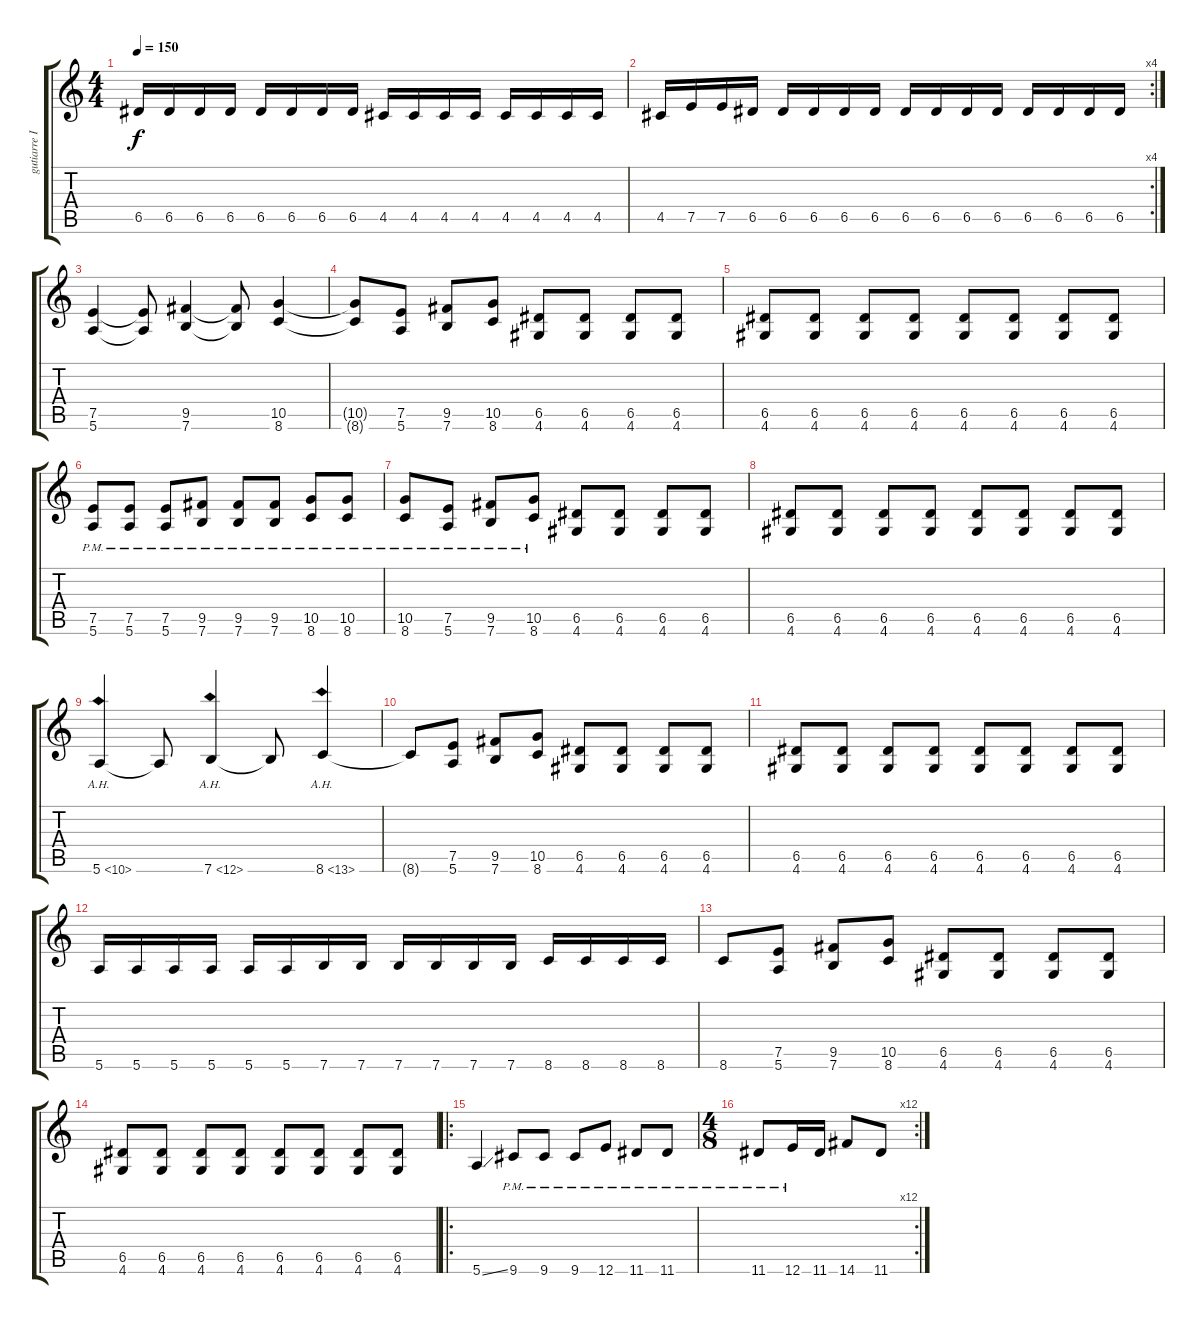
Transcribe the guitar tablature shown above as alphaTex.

\track ("gutiarre II" "gutiarre I") {instrument distortionguitar}
\staff {score tabs}
\tuning (E4 B3 G3 D3 A2 E2) {hide}
\ts (4 4)
\tempo 150
\clef g2
\ks c
6.5.16{dy f} 6.5.16 6.5.16 6.5.16 6.5.16 6.5.16 6.5.16 6.5.16 4.5.16 4.5.16 4.5.16 4.5.16 4.5.16 4.5.16 4.5.16 4.5.16 |
\rc 4
4.5.16 7.5.16 7.5.16 6.5.16 6.5.16 6.5.16 6.5.16 6.5.16 6.5.16 6.5.16 6.5.16 6.5.16 6.5.16 6.5.16 6.5.16 6.5.16 |
(7.5 5.6).4 (7.5{t} 5.6{t}).8 (9.5 7.6).4 (9.5{t} 7.6{t}).8 (10.5 8.6).4 |
(10.5{t} 8.6{t}).8 (7.5 5.6).8 (9.5 7.6).8 (10.5 8.6).8 (6.5 4.6).8 (6.5 4.6).8 (6.5 4.6).8 (6.5 4.6).8 |
(6.5 4.6).8 (6.5 4.6).8 (6.5 4.6).8 (6.5 4.6).8 (6.5 4.6).8 (6.5 4.6).8 (6.5 4.6).8 (6.5 4.6).8 |
(7.5{pm} 5.6{pm}).8 (7.5{pm} 5.6{pm}).8 (7.5{pm} 5.6{pm}).8 (9.5{pm} 7.6{pm}).8 (9.5{pm} 7.6{pm}).8 (9.5{pm} 7.6{pm}).8 (10.5{pm} 8.6{pm}).8 (10.5{pm} 8.6{pm}).8 |
(10.5{pm} 8.6{pm}).8 (7.5{pm} 5.6{pm}).8 (9.5{pm} 7.6{pm}).8 (10.5{pm} 8.6{pm}).8 (6.5 4.6).8 (6.5 4.6).8 (6.5 4.6).8 (6.5 4.6).8 |
(6.5 4.6).8 (6.5 4.6).8 (6.5 4.6).8 (6.5 4.6).8 (6.5 4.6).8 (6.5 4.6).8 (6.5 4.6).8 (6.5 4.6).8 |
5.6{ah 5}.4 5.6{t}.8 7.6{ah 5}.4 7.6{t}.8 8.6{ah 5}.4 |
8.6{t}.8 (7.5 5.6).8 (9.5 7.6).8 (10.5 8.6).8 (6.5 4.6).8 (6.5 4.6).8 (6.5 4.6).8 (6.5 4.6).8 |
(6.5 4.6).8 (6.5 4.6).8 (6.5 4.6).8 (6.5 4.6).8 (6.5 4.6).8 (6.5 4.6).8 (6.5 4.6).8 (6.5 4.6).8 |
5.6.16 5.6.16 5.6.16 5.6.16 5.6.16 5.6.16 7.6.16 7.6.16 7.6.16 7.6.16 7.6.16 7.6.16 8.6.16 8.6.16 8.6.16 8.6.16 |
8.6.8 (7.5 5.6).8 (9.5 7.6).8 (10.5 8.6).8 (6.5 4.6).8 (6.5 4.6).8 (6.5 4.6).8 (6.5 4.6).8 |
(6.5 4.6).8 (6.5 4.6).8 (6.5 4.6).8 (6.5 4.6).8 (6.5 4.6).8 (6.5 4.6).8 (6.5 4.6).8 (6.5 4.6).8 |
\ro
5.6{ss}.4 9.6{pm}.8 9.6{pm}.8 9.6{pm}.8 12.6{pm}.8 11.6{pm}.8 11.6{pm}.8 |
\rc 12
\ts (4 8)
11.6{pm}.8 12.6{pm}.16 11.6.16 14.6.8 11.6.8
